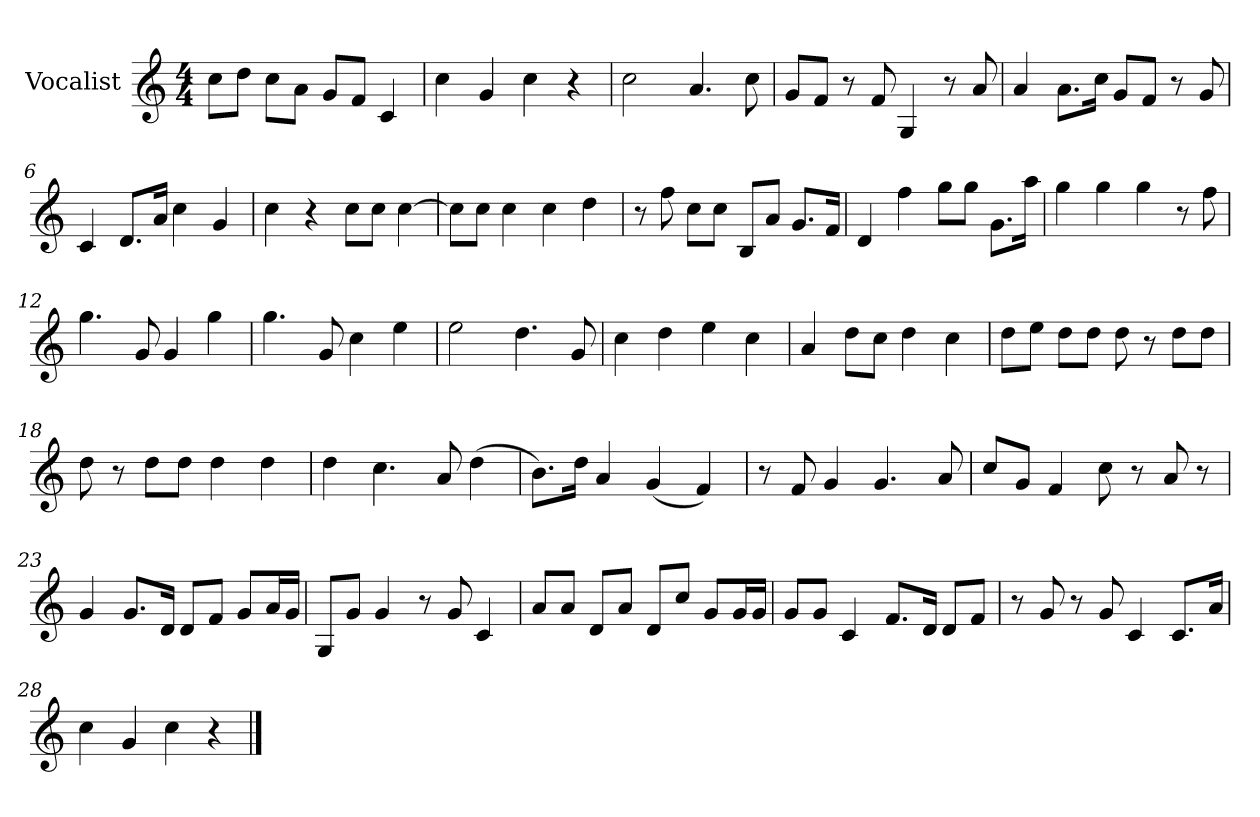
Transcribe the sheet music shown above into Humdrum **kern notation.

**kern
*part1
*staff1
*I"Vocalist
*clefG2
*k[]
*M4/4
=1
8cc\L
8dd\J
8cc\L
8a\J
8g/L
8f/J
4c
=2
4cc
4g
4cc
4r
=3
2cc
4.a
8cc
=4
8g/L
8f/J
8r
8f
4G
8r
8a
=5
4a
8.a\L
16cc\Jk
8g/L
8f/J
8r
8g
=6
4c
8.d/L
16a/Jk
4cc
4g
=7
4cc
4r
8cc\L
8cc\J
[4cc
=8
8cc\L]
8cc\J
4cc
4cc
4dd
=9
8r
8ff
8cc\L
8cc\J
8B/L
8a/J
8.g/L
16f/Jk
=10
4d
4ff
8gg\L
8gg\J
8.g\L
16aa\Jk
=11
4gg
4gg
4gg
8r
8ff
=12
4.gg
8g
4g
4gg
=13
4.gg
8g
4cc
4ee
=14
2ee
4.dd
8g
=15
4cc
4dd
4ee
4cc
=16
4a
8dd\L
8cc\J
4dd
4cc
=17
8dd\L
8ee\J
8dd\L
8dd\J
8dd
8r
8dd\L
8dd\J
=18
8dd
8r
8dd\L
8dd\J
4dd
4dd
=19
4dd
4.cc
8a
(4dd
=20
8.b\L)
16dd\Jk
4a
(4g
4f)
=21
8r
8f
4g
4.g
8a
=22
8cc/L
8g/J
4f
8cc
8r
8a
8r
=23
4g
8.g/L
16d/Jk
8d/L
8f/J
8g/L
16a/L
16g/JJ
=24
8G/L
8g/J
4g
8r
8g
4c
=25
8a/L
8a/J
8d/L
8a/J
8d/L
8cc/J
8g/L
16g/L
16g/JJ
=26
8g/L
8g/J
4c
8.f/L
16d/Jk
8d/L
8f/J
=27
8r
8g
8r
8g
4c
8.c/L
16a/Jk
=28
4cc
4g
4cc
4r
==
*-
